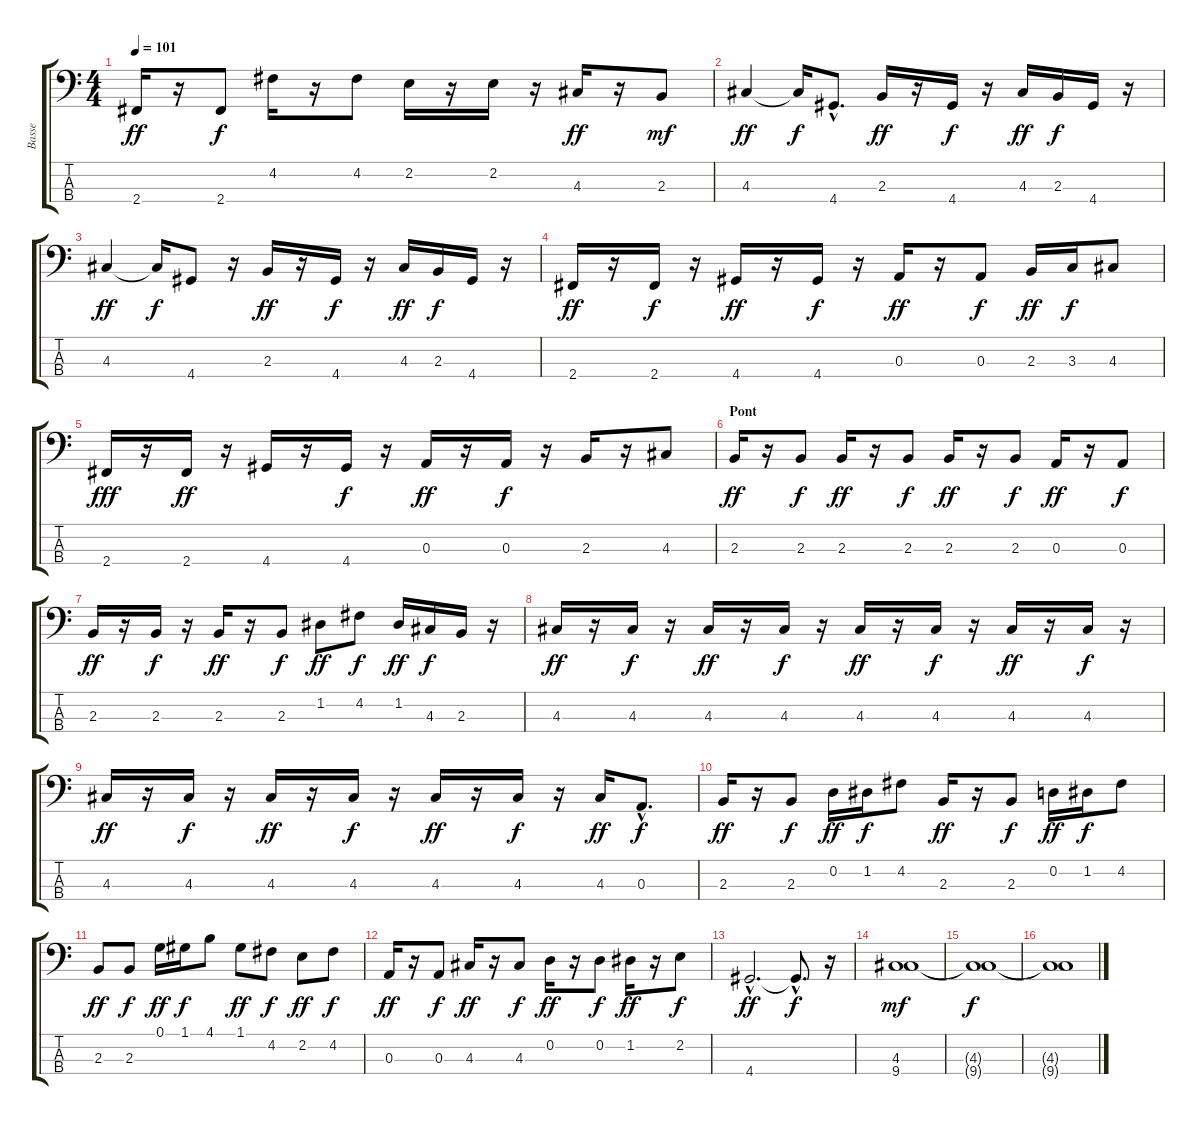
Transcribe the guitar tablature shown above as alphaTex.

\track ("Basse" "Basse") {instrument electricbassfinger}
\staff {score tabs}
\tuning (G2 D2 A1 E1) {hide}
\ts (4 4)
\tempo 101
\clef f4
\ks c
2.4.16{dy ff} r.16 2.4.8{dy f} 4.2.16 r.16 4.2.8 2.2.16 r.16 2.2.16 r.16 4.3.16{dy ff} r.16 2.3.8{dy mf} |
4.3.4{dy ff} 4.3{t}.16{dy f} 4.4{hac}.8{d} 2.3.16{dy ff} r.16 4.4.16{dy f} r.16 4.3.16{dy ff} 2.3.16{dy f} 4.4.16 r.16 |
4.3.4{dy ff} 4.3{t}.16{dy f} 4.4.8 r.16 2.3.16{dy ff} r.16 4.4.16{dy f} r.16 4.3.16{dy ff} 2.3.16{dy f} 4.4.16 r.16 |
2.4.16{dy ff} r.16 2.4.16{dy f} r.16 4.4.16{dy ff} r.16 4.4.16{dy f} r.16 0.3.16{dy ff} r.16 0.3.8{dy f} 2.3.16{dy ff} 3.3.16{dy f} 4.3.8 |
2.4.16{dy fff} r.16 2.4.16{dy ff} r.16 4.4.16 r.16 4.4.16{dy f} r.16 0.3.16{dy ff} r.16 0.3.16{dy f} r.16 2.3.16 r.16 4.3.8 |
\section ("" "Pont")
2.3.16{dy ff} r.16 2.3.8{dy f} 2.3.16{dy ff} r.16 2.3.8{dy f} 2.3.16{dy ff} r.16 2.3.8{dy f} 0.3.16{dy ff} r.16 0.3.8{dy f} |
2.3.16{dy ff} r.16 2.3.16{dy f} r.16 2.3.16{dy ff} r.16 2.3.8{dy f} 1.2.8{dy ff} 4.2.8{dy f} 1.2.16{dy ff} 4.3.16{dy f} 2.3.16 r.16 |
4.3.16{dy ff} r.16 4.3.16{dy f} r.16 4.3.16{dy ff} r.16 4.3.16{dy f} r.16 4.3.16{dy ff} r.16 4.3.16{dy f} r.16 4.3.16{dy ff} r.16 4.3.16{dy f} r.16 |
4.3.16{dy ff} r.16 4.3.16{dy f} r.16 4.3.16{dy ff} r.16 4.3.16{dy f} r.16 4.3.16{dy ff} r.16 4.3.16{dy f} r.16 4.3.16{dy ff} 0.3{hac}.8{d dy f} |
2.3.16{dy ff} r.16 2.3.8{dy f} 0.2.16{dy ff} 1.2.16{dy f} 4.2.8 2.3.16{dy ff} r.16 2.3.8{dy f} 0.2.16{dy ff} 1.2.16{dy f} 4.2.8 |
2.3.8{dy ff} 2.3.8{dy f} 0.1.16{dy ff} 1.1.16{dy f} 4.1.8 1.1.8{dy ff} 4.2.8{dy f} 2.2.8{dy ff} 4.2.8{dy f} |
0.3.16{dy ff} r.16 0.3.8{dy f} 4.3.16{dy ff} r.16 4.3.8{dy f} 0.2.16{dy ff} r.16 0.2.8{dy f} 1.2.16{dy ff} r.16 2.2.8{dy f} |
4.4{hac}.2{d dy ff} 4.4{hac t}.8{d dy f} r.16 |
(4.3 9.4).1{dy mf} |
(4.3{t} 9.4{t}).1{dy f} |
(4.3{t} 9.4{t}).1
